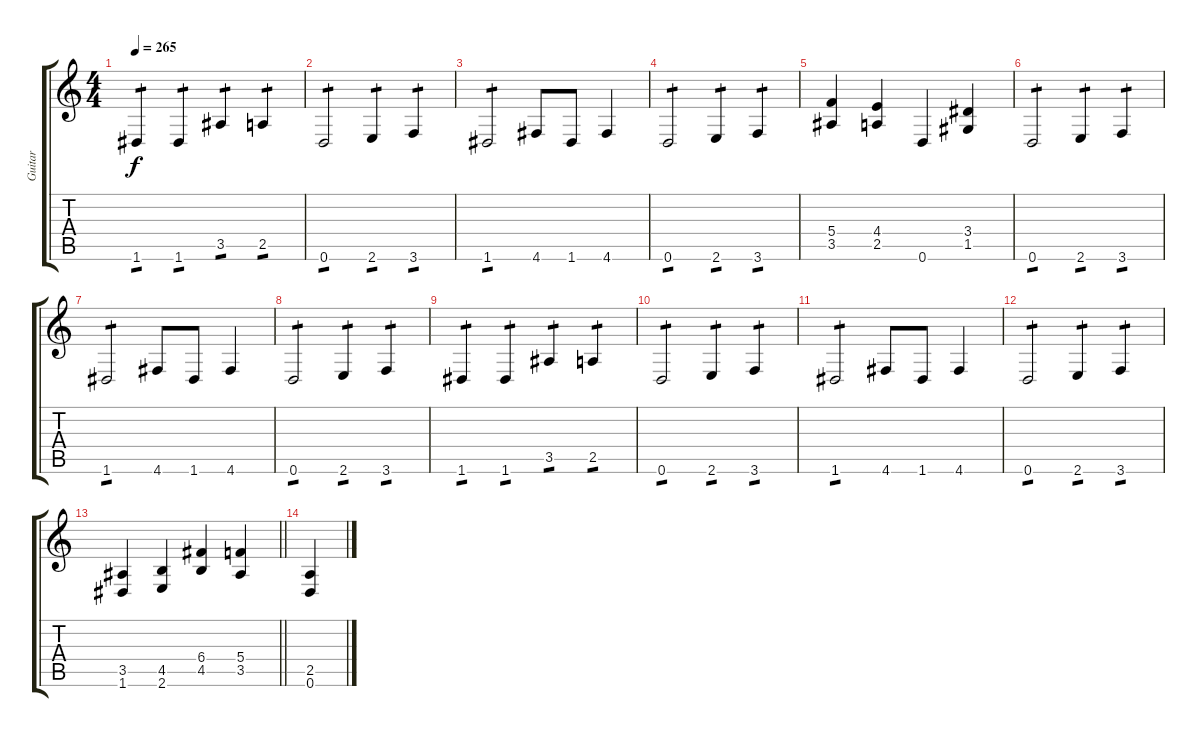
\track ("Guitar" "Guitar") {instrument distortionguitar}
\staff {score tabs}
\tuning (D4 A3 F3 C3 G2 D2) {hide}
\ts (4 4)
\tempo 265
\clef g2
\ks c
1.6.4{tp 1 dy f} 1.6.4{tp 1} 3.5.4{tp 1} 2.5.4{tp 1} |
0.6.2{tp 1} 2.6.4{tp 1} 3.6.4{tp 1} |
1.6.2{tp 1} 4.6.8 1.6.8 4.6.4 |
0.6.2{tp 1} 2.6.4{tp 1} 3.6.4{tp 1} |
(5.4 3.5).4 (4.4 2.5).4 0.6.4 (3.4 1.5).4 |
0.6.2{tp 1} 2.6.4{tp 1} 3.6.4{tp 1} |
1.6.2{tp 1} 4.6.8 1.6.8 4.6.4 |
0.6.2{tp 1} 2.6.4{tp 1} 3.6.4{tp 1} |
1.6.4{tp 1} 1.6.4{tp 1} 3.5.4{tp 1} 2.5.4{tp 1} |
0.6.2{tp 1} 2.6.4{tp 1} 3.6.4{tp 1} |
1.6.2{tp 1} 4.6.8 1.6.8 4.6.4 |
0.6.2{tp 1} 2.6.4{tp 1} 3.6.4{tp 1} |
\barLineRight lightlight
(3.5 1.6).4 (4.5 2.6).4 (6.4 4.5).4 (5.4 3.5).4 |
(2.5 0.6).4
